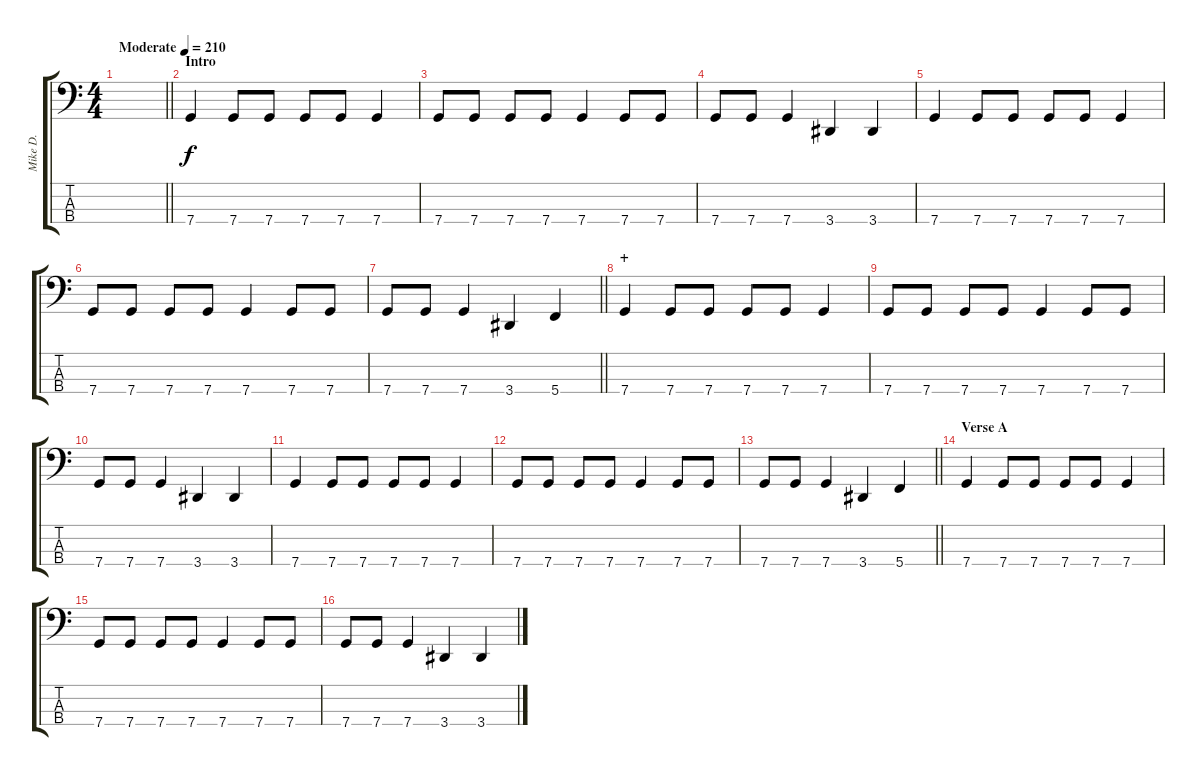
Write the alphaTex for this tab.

\track ("Mike D." "Mike D.") {instrument electricbassfinger}
\staff {score tabs}
\tuning (F2 C2 G1 C1) {hide}
\ts (4 4)
\tempo (210 "Moderate")
\clef f4
\barLineRight lightlight
\ks c
|
\section ("" "Intro")
7.4.4 7.4.8 7.4.8 7.4.8 7.4.8 7.4.4 |
7.4.8 7.4.8 7.4.8 7.4.8 7.4.4 7.4.8 7.4.8 |
7.4.8 7.4.8 7.4.4 3.4.4 3.4.4 |
7.4.4 7.4.8 7.4.8 7.4.8 7.4.8 7.4.4 |
7.4.8 7.4.8 7.4.8 7.4.8 7.4.4 7.4.8 7.4.8 |
\barLineRight lightlight
7.4.8 7.4.8 7.4.4 3.4.4 5.4.4 |
\section ("" "+")
7.4.4 7.4.8 7.4.8 7.4.8 7.4.8 7.4.4 |
7.4.8 7.4.8 7.4.8 7.4.8 7.4.4 7.4.8 7.4.8 |
7.4.8 7.4.8 7.4.4 3.4.4 3.4.4 |
7.4.4 7.4.8 7.4.8 7.4.8 7.4.8 7.4.4 |
7.4.8 7.4.8 7.4.8 7.4.8 7.4.4 7.4.8 7.4.8 |
\barLineRight lightlight
7.4.8 7.4.8 7.4.4 3.4.4 5.4.4 |
\section ("" "Verse A")
7.4.4 7.4.8 7.4.8 7.4.8 7.4.8 7.4.4 |
7.4.8 7.4.8 7.4.8 7.4.8 7.4.4 7.4.8 7.4.8 |
7.4.8 7.4.8 7.4.4 3.4.4 3.4.4
